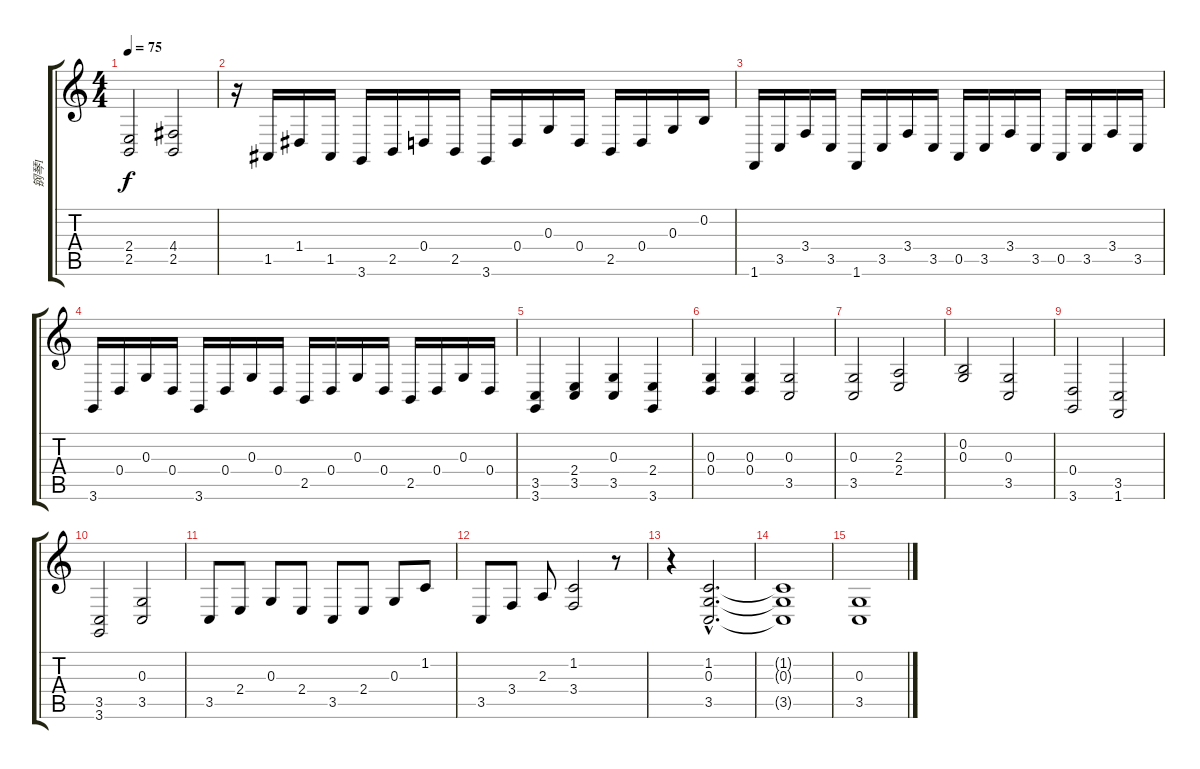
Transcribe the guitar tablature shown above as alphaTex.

\track ("钢琴1" "钢琴1") {instrument acousticgrandpiano}
\staff {score tabs}
\tuning (E4 B3 G3 D3 A2 E2) {hide}
\ts (4 4)
\tempo 75
\clef g2
\ks c
(2.4 2.5).2{dy f} (4.4 2.5).2 |
r.16 1.5.16 1.4.16 1.5.16 3.6.16 2.5.16 0.4.16 2.5.16 3.6.16 0.4.16 0.3.16 0.4.16 2.5.16 0.4.16 0.3.16 0.2.16 |
1.6.16 3.5.16 3.4.16 3.5.16 1.6.16 3.5.16 3.4.16 3.5.16 0.5.16 3.5.16 3.4.16 3.5.16 0.5.16 3.5.16 3.4.16 3.5.16 |
3.6.16 0.4.16 0.3.16 0.4.16 3.6.16 0.4.16 0.3.16 0.4.16 2.5.16 0.4.16 0.3.16 0.4.16 2.5.16 0.4.16 0.3.16 0.4.16 |
(3.5 3.6).4 (2.4 3.5).4 (0.3 3.5).4 (2.4 3.6).4 |
(0.3 0.4).4{volume 12} (0.3 0.4).4 (0.3 3.5).2 |
(0.3 3.5).2 (2.3 2.4).2 |
(0.2 0.3).2 (0.3 3.5).2 |
(0.4 3.6).2 (3.5 1.6).2 |
(3.5 3.6).2 (0.3 3.5).2 |
3.5.8{volume 10} 2.4.8 0.3.8 2.4.8 3.5.8 2.4.8 0.3.8 1.2.8 |
3.5.8 3.4.8 2.3.8 (1.2 3.4).2 r.8 |
r.4 (1.2{hac} 0.3{hac} 3.5{hac}).2{d} |
(1.2{t} 0.3{t} 3.5{t}).1 |
(0.3 3.5).1
